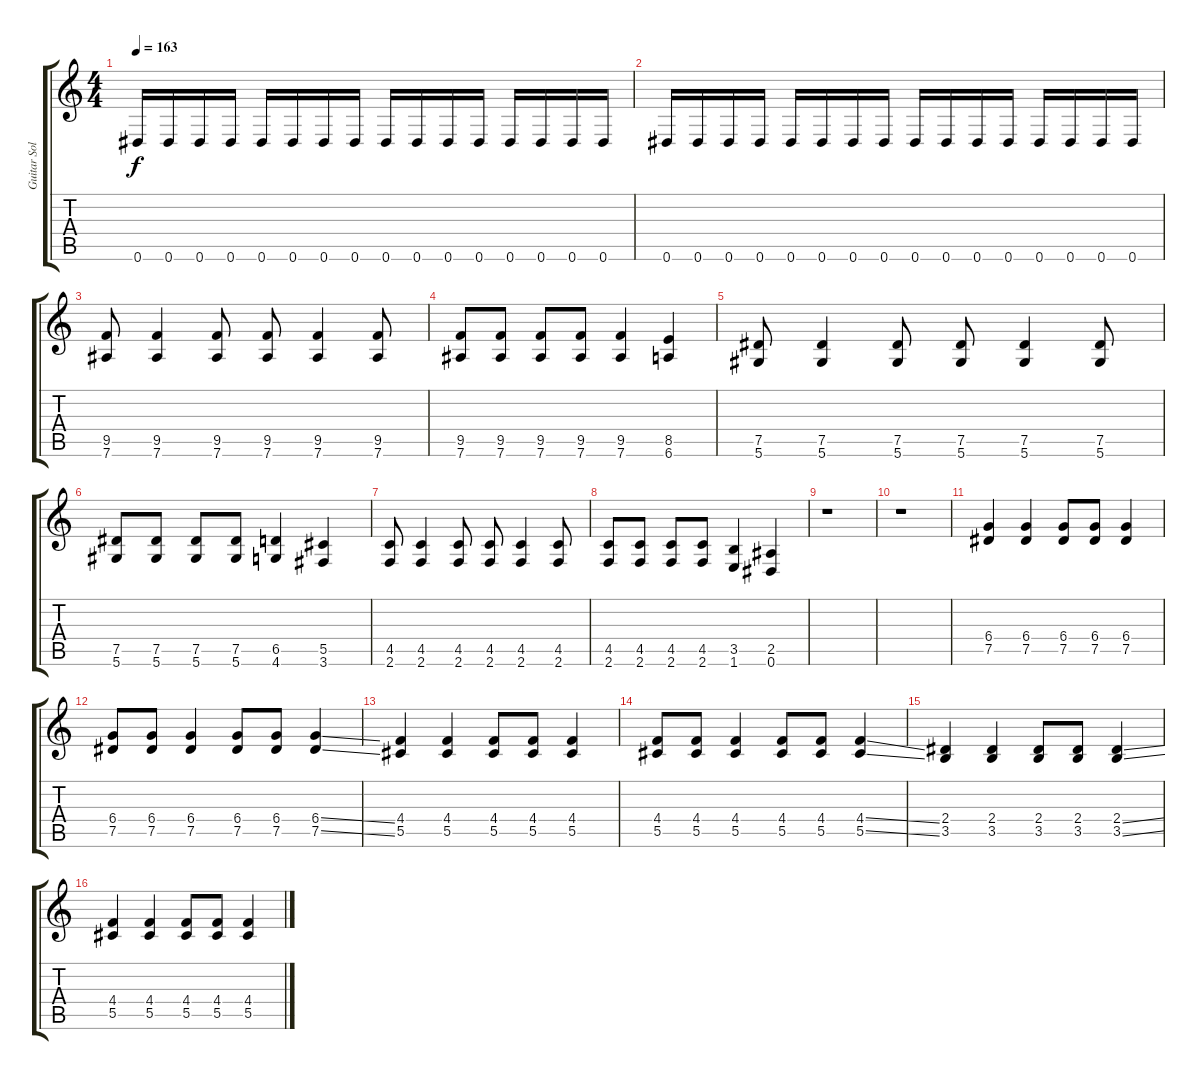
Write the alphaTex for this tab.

\track ("Guitar Solo" "Guitar Sol") {instrument distortionguitar}
\staff {score tabs}
\tuning (Eb4 Bb3 Gb3 Db3 Ab2 Eb2) {hide}
\ts (4 4)
\tempo 163
\clef g2
\ks c
0.6.16{dy f} 0.6.16 0.6.16 0.6.16 0.6.16 0.6.16 0.6.16 0.6.16 0.6.16 0.6.16 0.6.16 0.6.16 0.6.16 0.6.16 0.6.16 0.6.16 |
0.6.16 0.6.16 0.6.16 0.6.16 0.6.16 0.6.16 0.6.16 0.6.16 0.6.16 0.6.16 0.6.16 0.6.16 0.6.16 0.6.16 0.6.16 0.6.16 |
(9.5 7.6).8 (9.5 7.6).4 (9.5 7.6).8 (9.5 7.6).8 (9.5 7.6).4 (9.5 7.6).8 |
(9.5 7.6).8 (9.5 7.6).8 (9.5 7.6).8 (9.5 7.6).8 (9.5 7.6).4 (8.5 6.6).4 |
(7.5 5.6).8 (7.5 5.6).4 (7.5 5.6).8 (7.5 5.6).8 (7.5 5.6).4 (7.5 5.6).8 |
(7.5 5.6).8 (7.5 5.6).8 (7.5 5.6).8 (7.5 5.6).8 (6.5 4.6).4 (5.5 3.6).4 |
(4.5 2.6).8 (4.5 2.6).4 (4.5 2.6).8 (4.5 2.6).8 (4.5 2.6).4 (4.5 2.6).8 |
(4.5 2.6).8 (4.5 2.6).8 (4.5 2.6).8 (4.5 2.6).8 (3.5 1.6).4 (2.5 0.6).4 |
r.1 |
r.1 |
(6.4 7.5).4 (6.4 7.5).4 (6.4 7.5).8 (6.4 7.5).8 (6.4 7.5).4 |
(6.4 7.5).8 (6.4 7.5).8 (6.4 7.5).4 (6.4 7.5).8 (6.4 7.5).8 (6.4{ss} 7.5{ss}).4 |
(4.4 5.5).4 (4.4 5.5).4 (4.4 5.5).8 (4.4 5.5).8 (4.4 5.5).4 |
(4.4 5.5).8 (4.4 5.5).8 (4.4 5.5).4 (4.4 5.5).8 (4.4 5.5).8 (4.4{ss} 5.5{ss}).4 |
(2.4 3.5).4 (2.4 3.5).4 (2.4 3.5).8 (2.4 3.5).8 (2.4{ss} 3.5{ss}).4 |
(4.4 5.5).4 (4.4 5.5).4 (4.4 5.5).8 (4.4 5.5).8 (4.4 5.5).4
